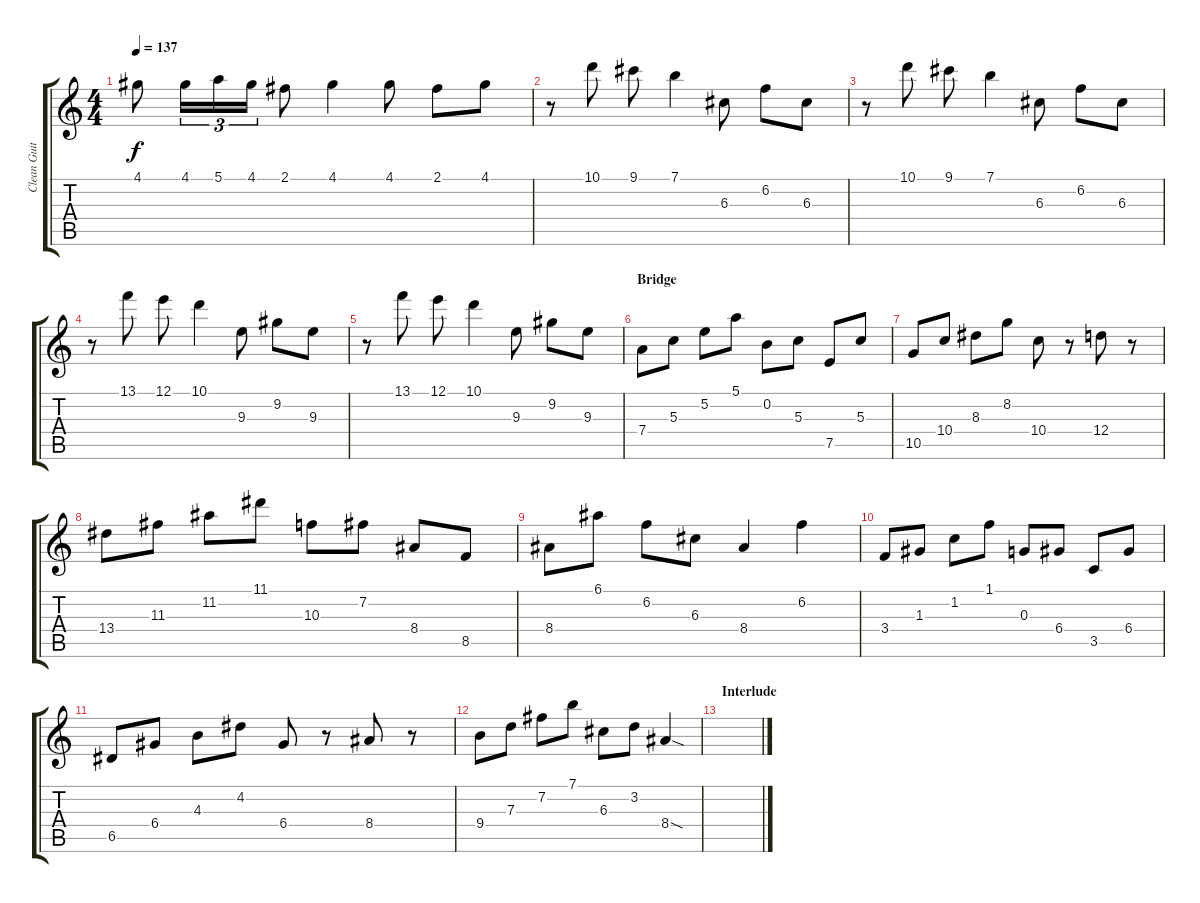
\track ("Clean Guitar" "Clean Guit") {instrument electricguitarclean}
\staff {score tabs}
\tuning (E4 B3 G3 D3 A2 E2) {hide}
\ts (4 4)
\tempo 137
\clef g2
\ks c
4.1.8{dy f} 4.1.16{tu (3 2)} 5.1.16{tu (3 2)} 4.1.16{tu (3 2)} 2.1.8 4.1.4 4.1.8 2.1.8 4.1.8 |
r.8 10.1.8 9.1.8 7.1.4 6.3.8 6.2.8 6.3.8 |
r.8 10.1.8 9.1.8 7.1.4 6.3.8 6.2.8 6.3.8 |
r.8 13.1.8 12.1.8 10.1.4 9.3.8 9.2.8 9.3.8 |
r.8 13.1.8 12.1.8 10.1.4 9.3.8 9.2.8 9.3.8 |
\section ("" "Bridge")
7.4.8 5.3.8 5.2.8 5.1.8 0.2.8 5.3.8 7.5.8 5.3.8 |
10.5.8 10.4.8 8.3.8 8.2.8 10.4.8 r.8 12.4.8 r.8 |
13.4.8 11.3.8 11.2.8 11.1.8 10.3.8 7.2.8 8.4.8 8.5.8 |
8.4.8 6.1.8 6.2.8 6.3.8 8.4.4 6.2.4 |
3.4.8 1.3.8 1.2.8 1.1.8 0.3.8 6.4.8 3.5.8 6.4.8 |
6.5.8 6.4.8 4.3.8 4.2.8 6.4.8 r.8 8.4.8 r.8 |
9.4.8 7.3.8 7.2.8 7.1.8 6.3.8 3.2.8 8.4{sod}.4 |
\section ("" "Interlude")
